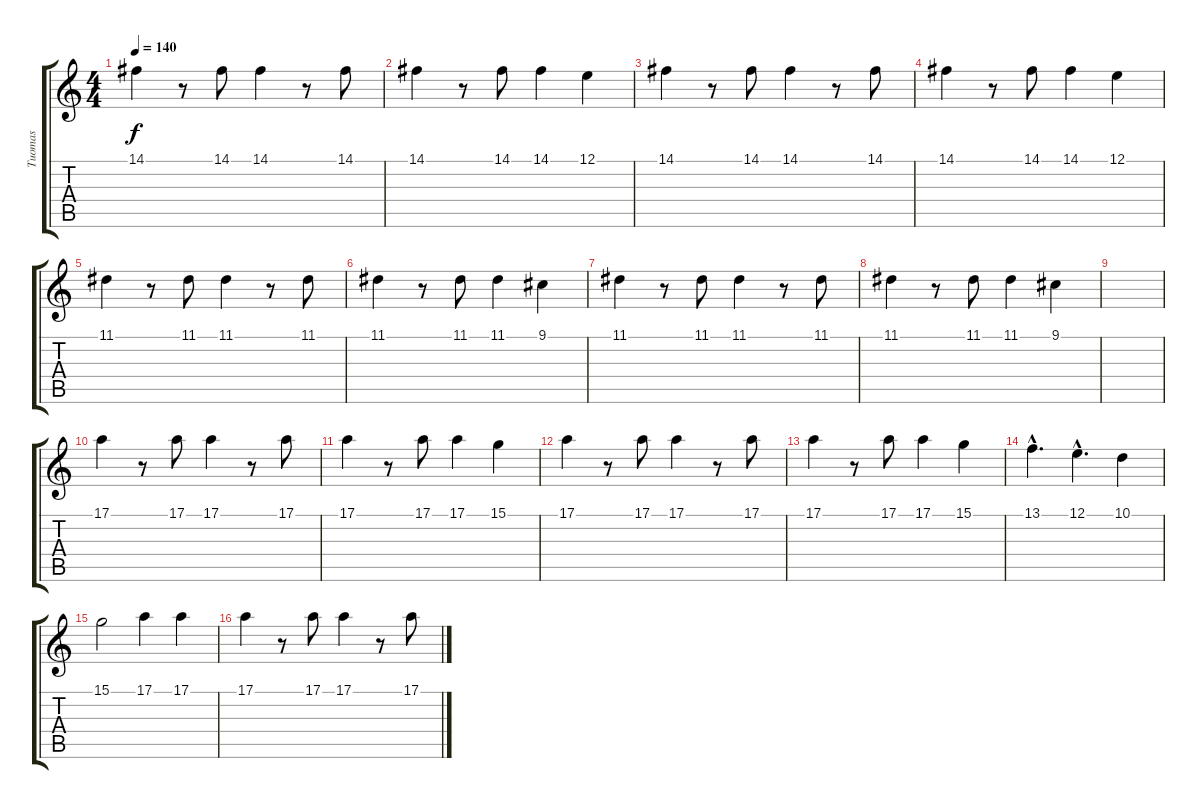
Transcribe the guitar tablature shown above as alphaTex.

\track ("Tuomas" "Tuomas") {instrument stringensemble1}
\staff {score tabs}
\tuning (E4 B3 G3 D3 A2 E2) {hide}
\ts (4 4)
\tempo 140
\clef g2
\ks c
14.1.4{dy f} r.8 14.1.8 14.1.4 r.8 14.1.8 |
14.1.4 r.8 14.1.8 14.1.4 12.1.4 |
14.1.4 r.8 14.1.8 14.1.4 r.8 14.1.8 |
14.1.4 r.8 14.1.8 14.1.4 12.1.4 |
11.1.4 r.8 11.1.8 11.1.4 r.8 11.1.8 |
11.1.4 r.8 11.1.8 11.1.4 9.1.4 |
11.1.4 r.8 11.1.8 11.1.4 r.8 11.1.8 |
11.1.4 r.8 11.1.8 11.1.4 9.1.4 |
|
17.1.4 r.8 17.1.8 17.1.4 r.8 17.1.8 |
17.1.4 r.8 17.1.8 17.1.4 15.1.4 |
17.1.4 r.8 17.1.8 17.1.4 r.8 17.1.8 |
17.1.4 r.8 17.1.8 17.1.4 15.1.4 |
13.1{hac}.4{d} 12.1{hac}.4{d} 10.1.4 |
15.1.2 17.1.4 17.1.4 |
17.1.4 r.8 17.1.8 17.1.4 r.8 17.1.8
